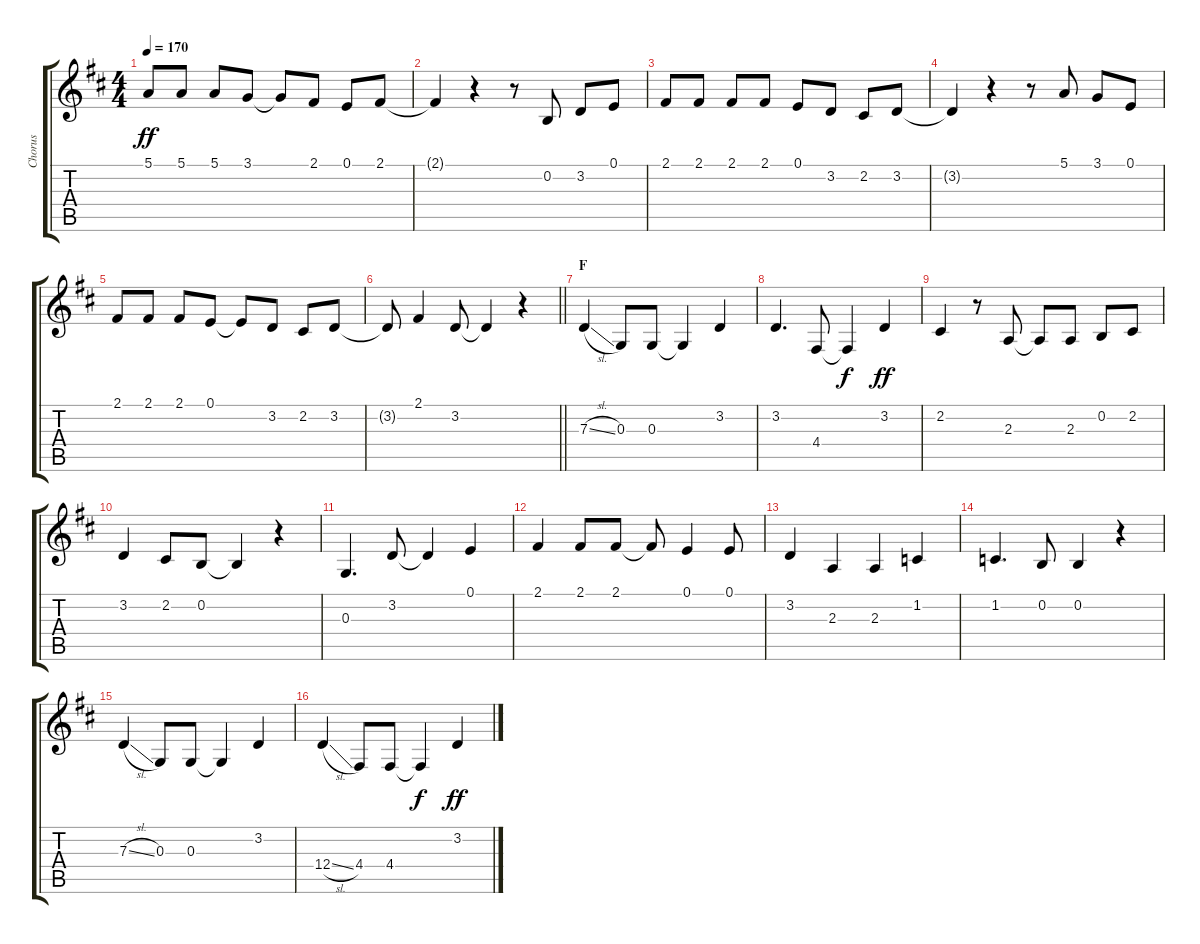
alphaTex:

\track ("Chorus" "Chorus") {instrument voiceoohs}
\staff {score tabs}
\tuning (E4 B3 G3 D3 A2 E2) {hide}
\ts (4 4)
\tempo 170
\clef g2
\ks d
5.1.8{dy ff} 5.1.8 5.1.8 3.1.8 3.1{t}.8 2.1.8 0.1.8 2.1.8 |
2.1{t}.4 r.4 r.8 0.2.8 3.2.8 0.1.8 |
2.1.8 2.1.8 2.1.8 2.1.8 0.1.8 3.2.8 2.2.8 3.2.8 |
3.2{t}.4 r.4 r.8 5.1.8 3.1.8 0.1.8 |
2.1.8 2.1.8 2.1.8 0.1.8 0.1{t}.8 3.2.8 2.2.8 3.2.8 |
\barLineRight lightlight
3.2{t}.8 2.1.4 3.2.8 3.2{t}.4 r.4 |
\section ("" "F")
7.3{sl}.4 0.3.8 0.3.8 0.3{t}.4 3.2.4 |
3.2.4{d} 4.4.8 4.4{t}.4{dy f} 3.2.4{dy ff} |
2.2.4 r.8 2.3.8 2.3{t}.8 2.3.8 0.2.8 2.2.8 |
3.2.4 2.2.8 0.2.8 0.2{t}.4 r.4 |
0.3.4{d} 3.2.8 3.2{t}.4 0.1.4 |
2.1.4 2.1.8 2.1.8 2.1{t}.8 0.1.4 0.1.8 |
3.2.4 2.3.4 2.3.4 1.2.4 |
1.2.4{d} 0.2.8 0.2.4 r.4 |
7.3{sl}.4 0.3.8 0.3.8 0.3{t}.4 3.2.4 |
12.4{sl}.4 4.4.8 4.4.8 4.4{t}.4{dy f} 3.2.4{dy ff}
